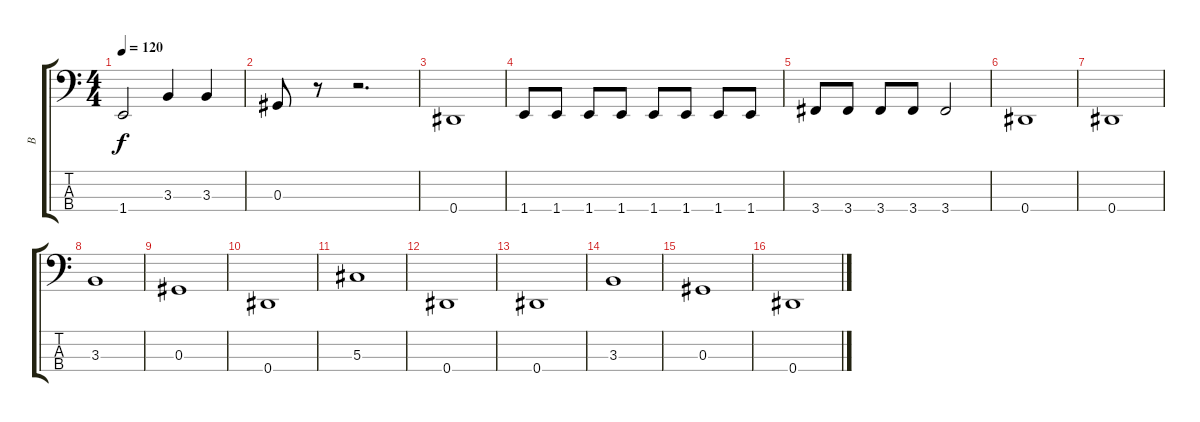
\track ("B" "B") {instrument electricbassfinger}
\staff {score tabs}
\tuning (Gb2 Db2 Ab1 Eb1) {hide}
\ts (4 4)
\tempo 120
\clef f4
\ks c
1.4.2{dy f} 3.3.4 3.3.4 |
0.3.8 r.8 r.2{d} |
0.4.1 |
1.4.8 1.4.8 1.4.8 1.4.8 1.4.8 1.4.8 1.4.8 1.4.8 |
3.4.8 3.4.8 3.4.8 3.4.8 3.4.2 |
0.4.1 |
0.4.1 |
3.3.1 |
0.3.1 |
0.4.1 |
5.3.1 |
0.4.1 |
0.4.1 |
3.3.1 |
0.3.1 |
0.4.1
